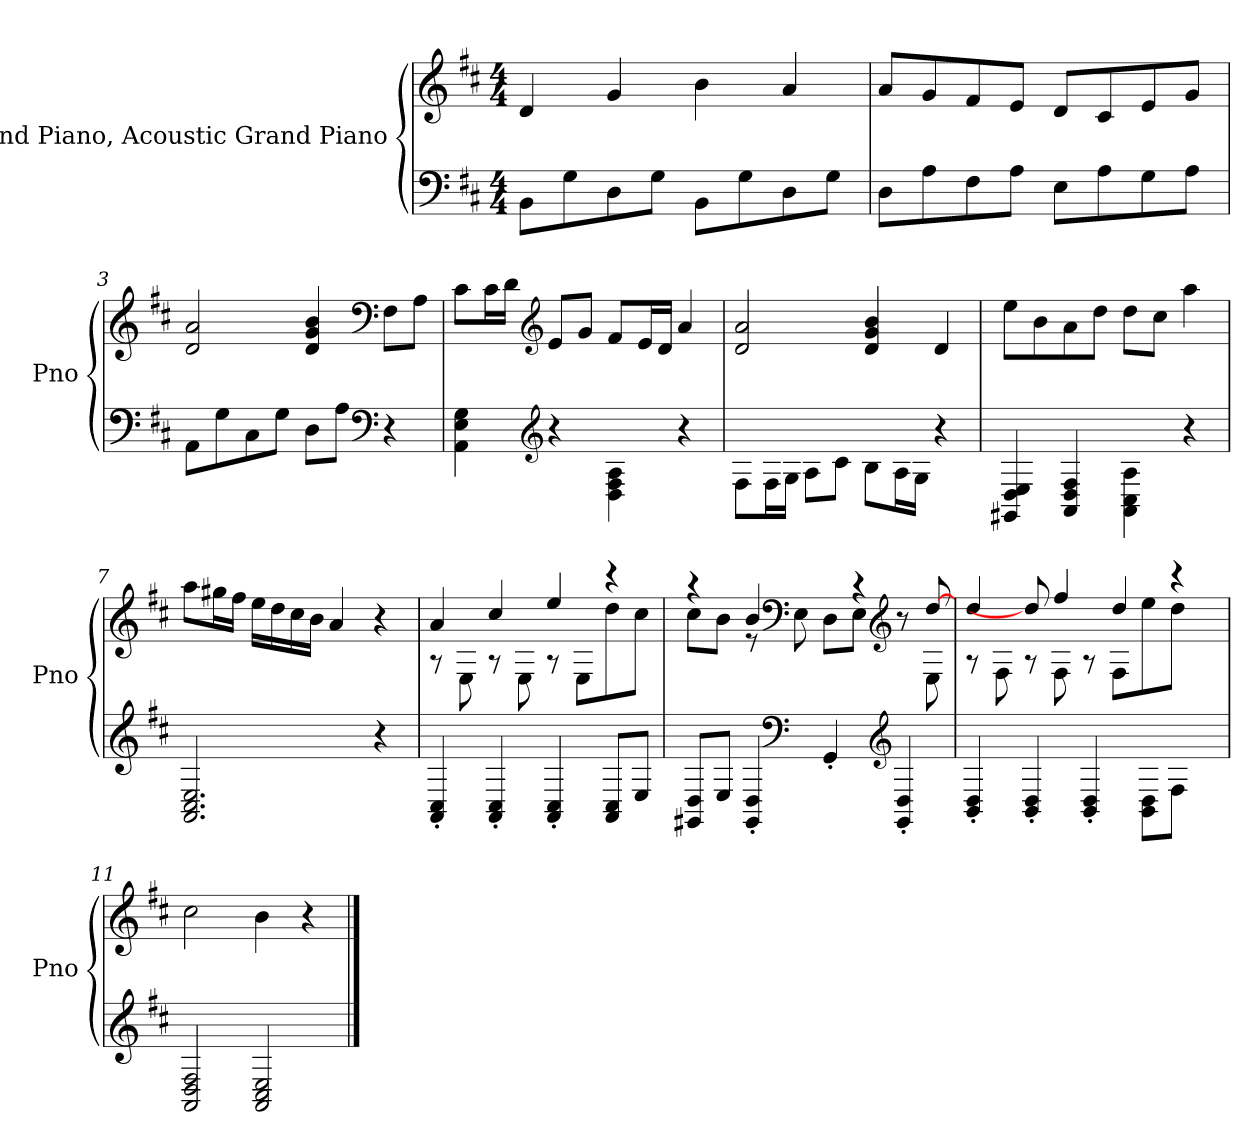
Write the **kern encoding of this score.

**kern	**kern
*part1	*part1
*staff2	*staff1
*I"Grand Piano, Acoustic Grand Piano	*
*I'Pno	*
*clefF4	*clefG2
*k[f#c#]	*k[f#c#]
*M4/4	*M4/4
*MM120	*MM120
=1	=1
8BBi\L	4di/
8Gi\	.
8Di\	4gi/
8Gi\J	.
8BBi\L	4bi\
8Gi\	.
8Di\	4ai/
8Gi\J	.
=2	=2
8Di\L	8ai/L
8Ai\	8gi/
8F#i\	8f#i/
8Ai\J	8ei/J
8Ei\L	8di/L
8Ai\	8c#i/
8Gi\	8ei/
8Ai\J	8gi/J
=3	=3
8AAi\L	2di/ 2ai/
8Gi\	.
8C#i\	.
8Gi\J	.
8Di\L	4di/ 4gi/ 4bi/
8Ai\J	.
*clefF4	*clefF4
4r	8F#i\L
.	8Ai\J
=4	=4
4AAi\ 4Ei\ 4Gi\	8c#i\L
.	16c#i\L
.	16di\JJ
*clefG2	*clefG2
4r	8ei/L
.	8gi/J
4Di\ 4F#i\ 4Ai\	8f#i/L
.	16ei/L
.	16di/JJ
4r	4ai/
!!LO:LB:g=z
=5	=5
8F#i\L	2di/ 2ai/
16F#i\L	.
16Gi\JJ	.
8Ai\L	.
8c#i\J	.
8Bi\L	4di/ 4gi/ 4bi/
16Ai\L	.
16Gi\JJ	.
4r	4di/
=6	=6
4GG#Xi/ 4Di/ 4Ei/	8eei\L
.	8bi\
4AAi/ 4Di/ 4F#i/	8ai\
.	8ddj\J
4AAi\ 4C#i\ 4Aj\	8ddj\L
.	8cc#i\J
4r	4aai\
=7	=7
2.AAi/ 2.C#i/ 2.Ei/	8aai\L
.	16gg#Xi\L
.	16ff#i\JJ
.	16eei\LL
.	16ddi\
.	16cc#i\
.	16bi\JJ
.	4ai/
4r	4r
=8	=8
*	*^
4AAi/' 4C#i/'	4ai/	8r
.	.	8Ei\
4AAi/' 4C#i/'	4cc#i/	8r
.	.	8Ei\
4AAi/' 4C#i/'	4eei/	8r
.	.	8Ei\L
8AAi/ 8C#i/L	4r	8ddi\
8Ei/J	.	8cc#i\J
!!LO:LB:g=z	!!
=9	=9	=9
*^	*	*
4.ryy	8GG#Xi/ 8Di/L	4r	8cc#i\L
.	8Ei/J	.	8bi\J
.	4GG#i/' 4Di/'	4bi/	8r
*clefF4	*	*clefF4	*
8ryy	.	.	8Ei\
2ryy	4GG#'i/	8ryy	8Di\L
.	.	4r	8Ei\J
*clefG2	*	*clefG2	*
.	4GG#i/' 4Di/'	.	8r
.	.	[8ddi/	8Ei\
*v	*v	*	*
=10	=10	=10
4BBi/' 4Di/'	4ddi/	8r
.	.	8F#i\
4BBi/' 4Di/'	8ddi/]	8r
.	4ff#i/	8F#i\
4BBi/' 4Di/'	.	8r
.	4ddi/	8F#i\L
8BBi\ 8Di\L	.	8eei\
8F#i\J	4r	8ddi\J
8ryy	.	8ryy
*	*v	*v
=11	=11
2AAi/ 2Di/ 2F#i/	2cc#i\
2AAi/ 2C#i/ 2Ei/	4bi\
.	4r
==	==
*-	*-
